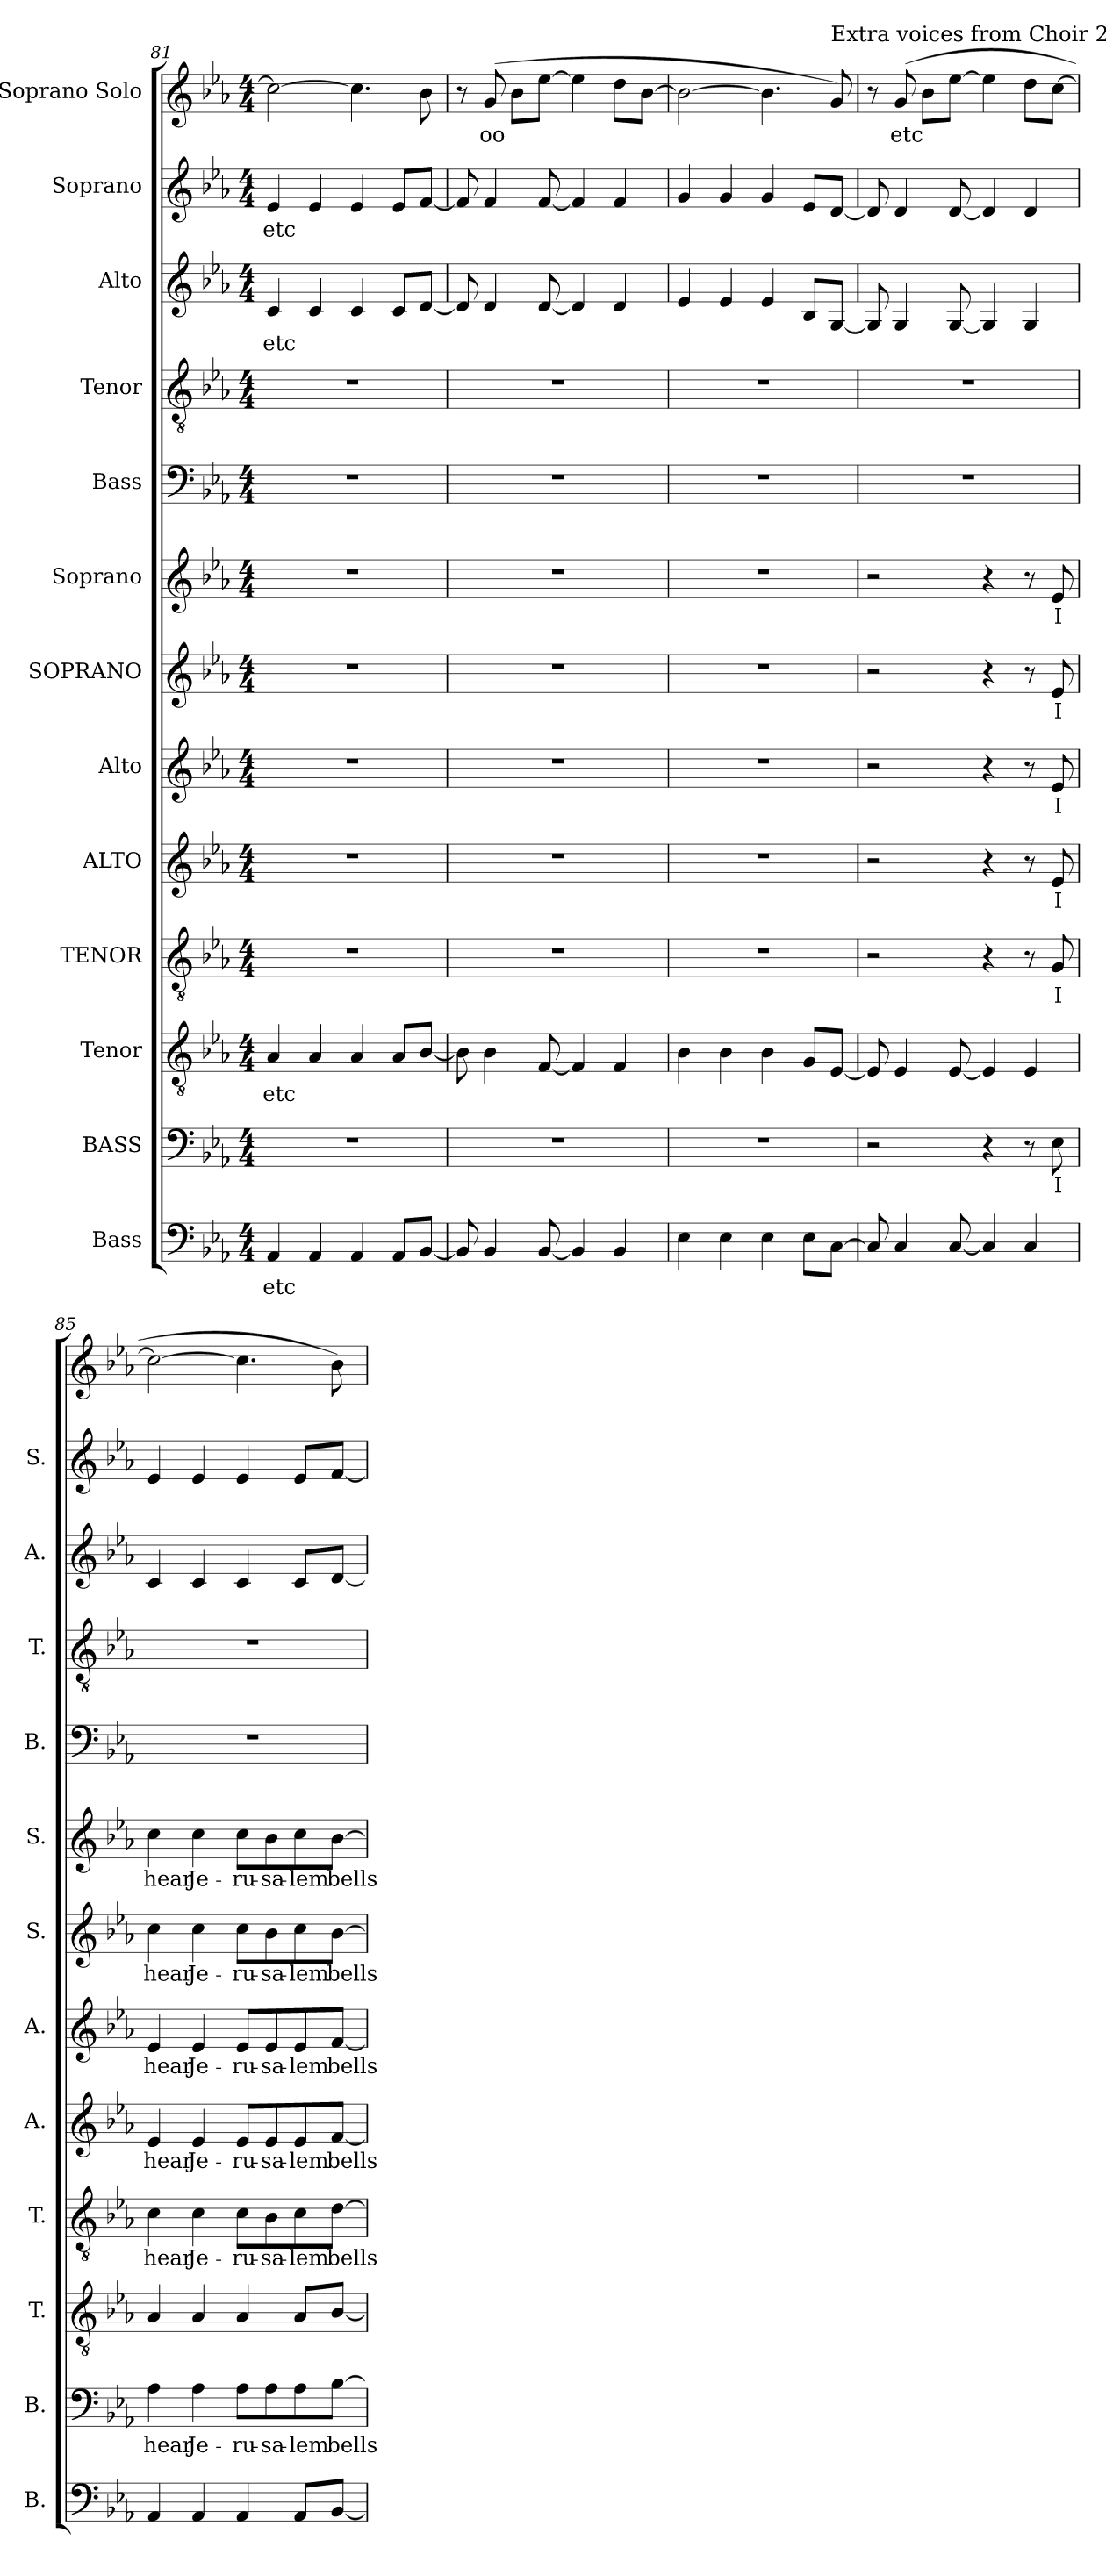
**kern	**text	**kern	**text	**kern	**text	**kern	**text	**kern	**text	**kern	**text	**kern	**text	**kern	**text	**kern	**kern	**kern	**text	**kern	**text	**kern	**text
*part13	*part13	*part12	*part12	*part11	*part11	*part10	*part10	*part9	*part9	*part8	*part8	*part7	*part7	*part6	*part6	*part5	*part4	*part3	*part3	*part2	*part2	*part1	*part1
*staff13	*staff13	*staff12	*staff12	*staff11	*staff11	*staff10	*staff10	*staff9	*staff9	*staff8	*staff8	*staff7	*staff7	*staff6	*staff6	*staff5	*staff4	*staff3	*staff3	*staff2	*staff2	*staff1	*staff1
*I"Bass	*	*I"BASS	*	*I"Tenor	*	*I"TENOR	*	*I"ALTO	*	*I"Alto	*	*I"SOPRANO	*	*I"Soprano	*	*I"Bass	*I"Tenor	*I"Alto	*	*I"Soprano	*	*I"Soprano Solo	*
*I'B.	*	*I'B.	*	*I'T.	*	*I'T.	*	*I'A.	*	*I'A.	*	*I'S.	*	*I'S.	*	*I'B.	*I'T.	*I'A.	*	*I'S.	*	*	*
*clefF4	*	*clefF4	*	*clefGv2	*	*clefGv2	*	*clefG2	*	*clefG2	*	*clefG2	*	*clefG2	*	*clefF4	*clefGv2	*clefG2	*	*clefG2	*	*clefG2	*
*	*	*	*	*ITrd7c12	*	*ITrd7c12	*	*	*	*	*	*	*	*	*	*	*ITrd7c12	*	*	*	*	*	*
*k[b-e-a-]	*	*k[b-e-a-]	*	*k[b-e-a-]	*	*k[b-e-a-]	*	*k[b-e-a-]	*	*k[b-e-a-]	*	*k[b-e-a-]	*	*k[b-e-a-]	*	*k[b-e-a-]	*k[b-e-a-]	*k[b-e-a-]	*	*k[b-e-a-]	*	*k[b-e-a-]	*
*M4/4	*	*M4/4	*	*M4/4	*	*M4/4	*	*M4/4	*	*M4/4	*	*M4/4	*	*M4/4	*	*M4/4	*M4/4	*M4/4	*	*M4/4	*	*M4/4	*
=81	=81	=81	=81	=81	=81	=81	=81	=81	=81	=81	=81	=81	=81	=81	=81	=81	=81	=81	=81	=81	=81	=81	=81
4AA-/	etc	1r	.	4AA-/	etc	1r	.	1r	.	1r	.	1r	.	1r	.	1r	1r	4c/	etc	4e-/	etc	2cc\_	.
4AA-/	.	.	.	4AA-/	.	.	.	.	.	.	.	.	.	.	.	.	.	4c/	.	4e-/	.	.	.
4AA-/	.	.	.	4AA-/	.	.	.	.	.	.	.	.	.	.	.	.	.	4c/	.	4e-/	.	4.cc\]	.
8AA-/L	.	.	.	8AA-/L	.	.	.	.	.	.	.	.	.	.	.	.	.	8c/L	.	8e-/L	.	.	.
[8BB-/J	.	.	.	[8BB-/J	.	.	.	.	.	.	.	.	.	.	.	.	.	[8d/J	.	[8f/J	.	8b-\	.
=82	=82	=82	=82	=82	=82	=82	=82	=82	=82	=82	=82	=82	=82	=82	=82	=82	=82	=82	=82	=82	=82	=82	=82
8BB-/]	.	1r	.	8BB-\]	.	1r	.	1r	.	1r	.	1r	.	1r	.	1r	1r	8d/]	.	8f/]	.	8r	.
4BB-/	.	.	.	4BB-\	.	.	.	.	.	.	.	.	.	.	.	.	.	4d/	.	4f/	.	(8g/	oo
.	.	.	.	.	.	.	.	.	.	.	.	.	.	.	.	.	.	.	.	.	.	8b-\L	.
[8BB-/	.	.	.	[8FF/	.	.	.	.	.	.	.	.	.	.	.	.	.	[8d/	.	[8f/	.	[8ee-\J	.
4BB-/]	.	.	.	4FF/]	.	.	.	.	.	.	.	.	.	.	.	.	.	4d/]	.	4f/]	.	4ee-\]	.
4BB-/	.	.	.	4FF/	.	.	.	.	.	.	.	.	.	.	.	.	.	4d/	.	4f/	.	8dd\L	.
.	.	.	.	.	.	.	.	.	.	.	.	.	.	.	.	.	.	.	.	.	.	[8b-\J	.
=83	=83	=83	=83	=83	=83	=83	=83	=83	=83	=83	=83	=83	=83	=83	=83	=83	=83	=83	=83	=83	=83	=83	=83
4E-\	.	1r	.	4BB-\	.	1r	.	1r	.	1r	.	1r	.	1r	.	1r	1r	4e-/	.	4g/	.	2b-\_	.
4E-\	.	.	.	4BB-\	.	.	.	.	.	.	.	.	.	.	.	.	.	4e-/	.	4g/	.	.	.
4E-\	.	.	.	4BB-\	.	.	.	.	.	.	.	.	.	.	.	.	.	4e-/	.	4g/	.	4.b-\]	.
8E-\L	.	.	.	8GG/L	.	.	.	.	.	.	.	.	.	.	.	.	.	8B-/L	.	8e-/L	.	.	.
!	!	!	!	!	!	!	!	!	!	!	!	!	!	!	!	!	!	!	!	!	!	!LO:TX:a:t=Extra voices from Choir 2  join the solo parts from here	!
[8C\J	.	.	.	[8EE-/J	.	.	.	.	.	.	.	.	.	.	.	.	.	[8G/J	.	[8d/J	.	8g/)	.
=84	=84	=84	=84	=84	=84	=84	=84	=84	=84	=84	=84	=84	=84	=84	=84	=84	=84	=84	=84	=84	=84	=84	=84
8C/]	.	2r	.	8EE-/]	.	2r	.	2r	.	2r	.	2r	.	2r	.	1r	1r	8G/]	.	8d/]	.	8r	.
4C/	.	.	.	4EE-/	.	.	.	.	.	.	.	.	.	.	.	.	.	4G/	.	4d/	.	(8g/	etc
.	.	.	.	.	.	.	.	.	.	.	.	.	.	.	.	.	.	.	.	.	.	8b-\L	.
[8C/	.	.	.	[8EE-/	.	.	.	.	.	.	.	.	.	.	.	.	.	[8G/	.	[8d/	.	[8ee-\J	.
4C/]	.	4r	.	4EE-/]	.	4r	.	4r	.	4r	.	4r	.	4r	.	.	.	4G/]	.	4d/]	.	4ee-\]	.
4C/	.	8r	.	4EE-/	.	8r	.	8r	.	8r	.	8r	.	8r	.	.	.	4G/	.	4d/	.	8dd\L	.
.	.	8E-\	I	.	.	8GG/	I	8e-/	I	8e-/	I	8e-/	I	8e-/	I	.	.	.	.	.	.	[8cc\J	.
=85	=85	=85	=85	=85	=85	=85	=85	=85	=85	=85	=85	=85	=85	=85	=85	=85	=85	=85	=85	=85	=85	=85	=85
4AA-/	.	4A-\	hear	4AA-/	.	4C\	hear	4e-/	hear	4e-/	hear	4cc\	hear	4cc\	hear	1r	1r	4c/	.	4e-/	.	2cc\_	.
4AA-/	.	4A-\	Je-	4AA-/	.	4C\	Je-	4e-/	Je-	4e-/	Je-	4cc\	Je-	4cc\	Je-	.	.	4c/	.	4e-/	.	.	.
4AA-/	.	8A-\L	-ru-	4AA-/	.	8C\L	-ru-	8e-/L	-ru-	8e-/L	-ru-	8cc\L	-ru-	8cc\L	-ru-	.	.	4c/	.	4e-/	.	4.cc\]	.
.	.	8A-\	-sa-	.	.	8BB-\	-sa-	8e-/	-sa-	8e-/	-sa-	8b-\	-sa-	8b-\	-sa-	.	.	.	.	.	.	.	.
8AA-/L	.	8A-\	-lem	8AA-/L	.	8C\	-lem	8e-/	-lem	8e-/	-lem	8cc\	-lem	8cc\	-lem	.	.	8c/L	.	8e-/L	.	.	.
[8BB-/J	.	[8B-\J	bells	[8BB-/J	.	[8D\J	bells	[8f/J	bells	[8f/J	bells	[8b-\J	bells	[8b-\J	bells	.	.	[8d/J	.	[8f/J	.	8b-\)	.
=	=	=	=	=	=	=	=	=	=	=	=	=	=	=	=	=	=	=	=	=	=	=	=
*-	*-	*-	*-	*-	*-	*-	*-	*-	*-	*-	*-	*-	*-	*-	*-	*-	*-	*-	*-	*-	*-	*-	*-
